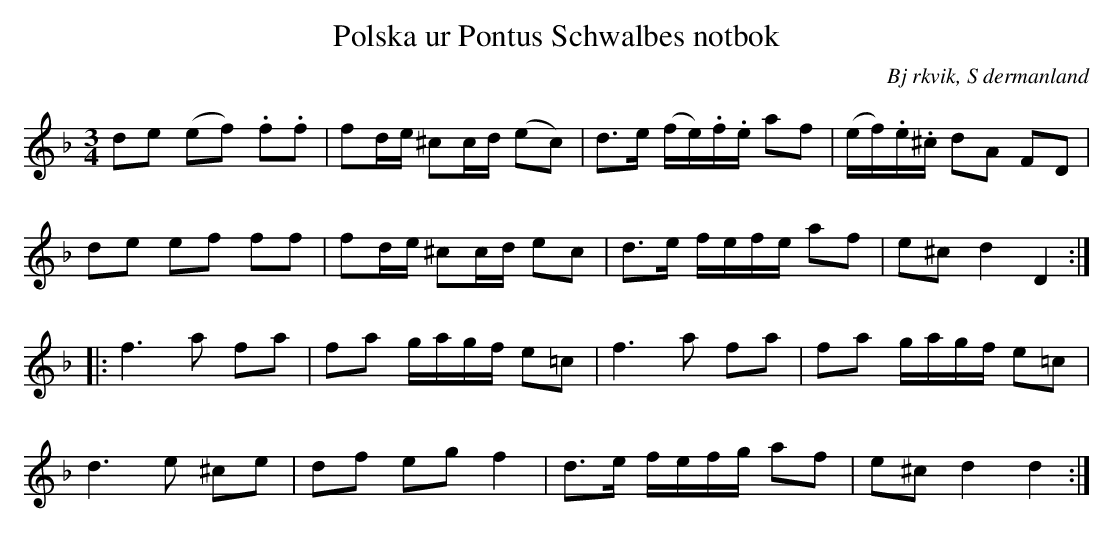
X:1
T:Polska ur Pontus Schwalbes notbok
O:Bj rkvik, S dermanland
M:3/4
L:1/16
K:Dm
d2e2 (e2f2) .f2.f2 | f2de ^c2cd (e2c2) | d2>e2 (fe).f.e a2f2 | (ef).e.^c d2A2 F2D2 |
d2e2 e2f2 f2f2 | f2de ^c2cd e2c2 | d2>e2 fefe a2f2 | e2^c2 d4 D4 ::
f6 a2 f2a2 | f2a2 gagf e2=c2 | f6 a2 f2a2 | f2a2 gagf e2=c2 |
d6 e2 ^c2e2 | d2f2 e2g2 f4 | d2>e2 fefg a2f2 | e2^c2 d4 d4 :|
